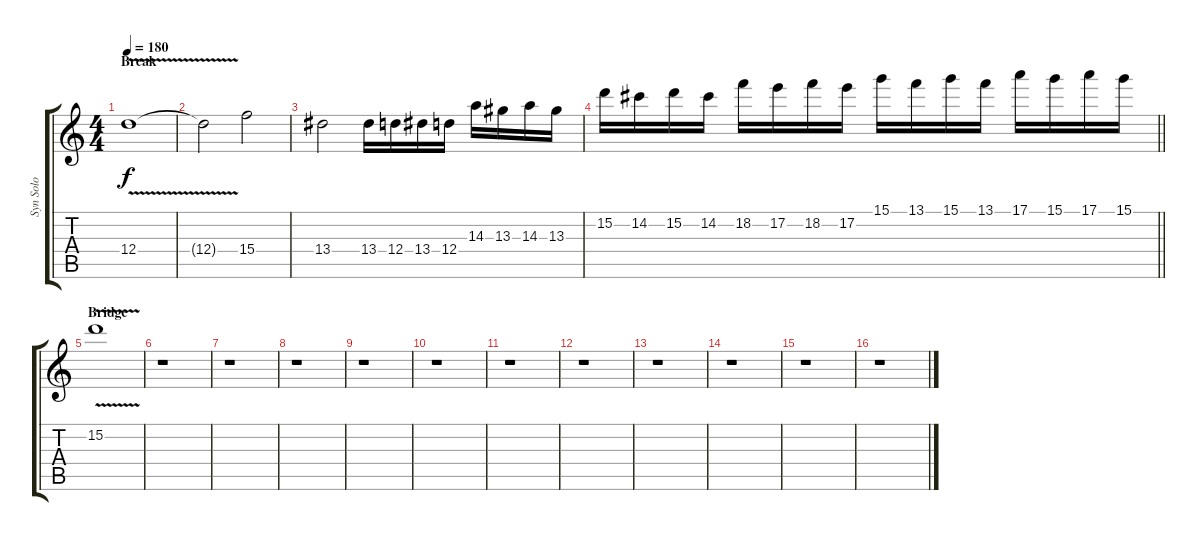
\track ("Syn Solo" "Syn Solo") {instrument overdrivenguitar}
\staff {score tabs}
\tuning (E4 B3 G3 D3 A2 D2) {hide}
\ts (4 4)
\section ("" "Break")
\tempo 180
\clef g2
\ks c
12.4{v}.1{dy f} |
12.4{t}.2 15.4.2 |
13.4.2 13.4.16 12.4.16 13.4.16 12.4.16 14.3.16 13.3.16 14.3.16 13.3.16 |
\barLineRight lightlight
15.2.16 14.2.16 15.2.16 14.2.16 18.2.16 17.2.16 18.2.16 17.2.16 15.1.16 13.1.16 15.1.16 13.1.16 17.1.16 15.1.16 17.1.16 15.1.16 |
\section ("" "Bridge")
15.2{v}.1 |
r.1 |
r.1 |
r.1 |
r.1 |
r.1 |
r.1 |
r.1 |
r.1 |
r.1 |
r.1 |
r.1
